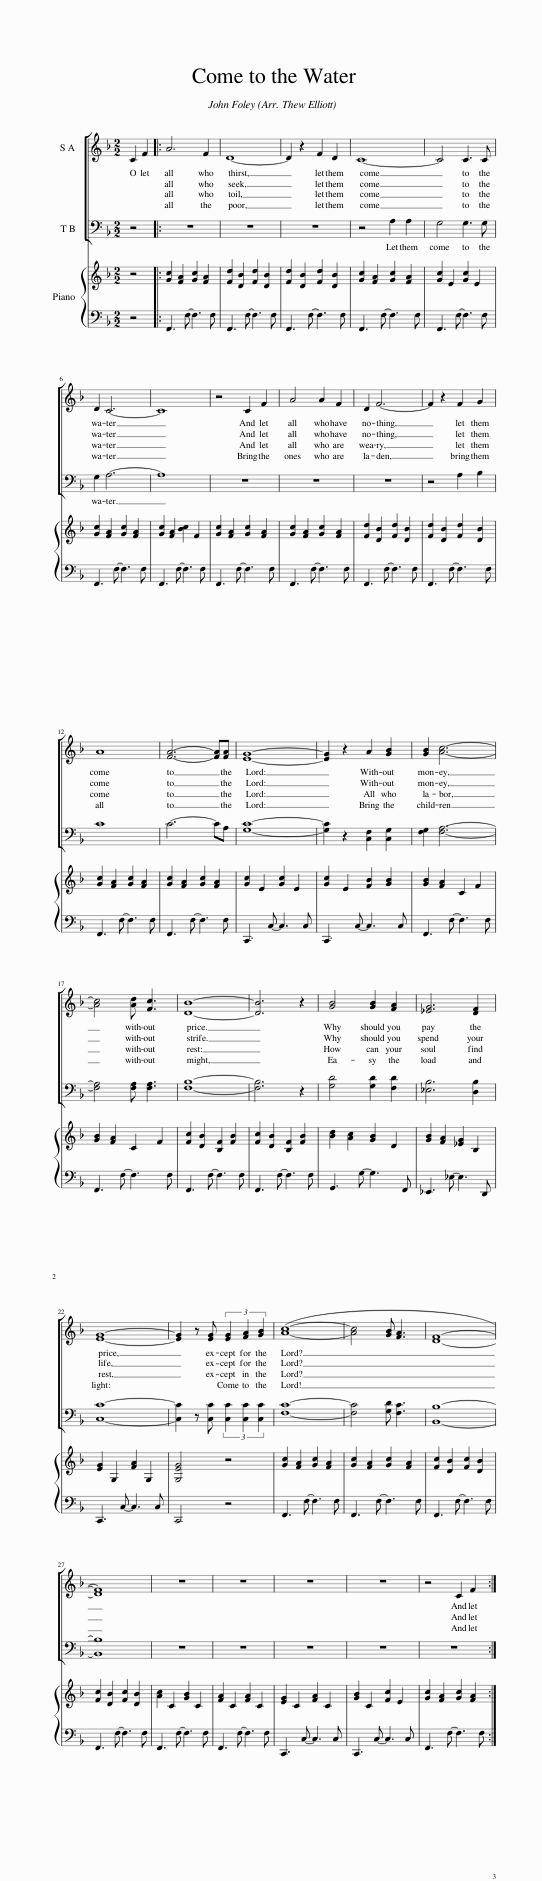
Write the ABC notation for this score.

X:1
%%score [ 1 2 ] { 3 | 4 }
L:1/8
M:2/2
I:linebreak $
K:F
V:1 treble
V:2 bass
V:3 treble
V:4 bass
V:1
 C2 F2 |: A6 F2 | D8- | D2 z2 F2 D2 | C8- | %5
 C4 C3 C |$ D2 C6- | C8 | z4 C2 F2 | A4 A2 F2 | %10
 D2 F6- | F2 z2 F2 G2 |$ A8 | [FA]6- [FA][FA] | [EG]8- | %15
 [EG]2 z2 A2 [GB]2 | [GB]2 [Ac]6- |$ [Ac]4 [Ad] [Fc]3 | [DB]8- | [DB]6 z2 | %20
 [GB]4 [GB]2 [FA]2 | [_EG]6 [DF]2 |$ [EG]8- | [EG]2 z [EG] (3[EG]2 [FA]2 [GB]2 | ([Ac]8- | %25
 [Ac]4 [GB] [FA]3 | [DF]8- |$ [DF]8) | z8 | z8 | %30
 z8 | z8 | z4 C2 F2 :| %33
V:2
 z4 |: z8 | z8 | z8 | z4 A,2 A,2 | %5
 G,4 G,3 G, |$ G,2 A,6- | A,8 | z8 | z8 | %10
 z8 | z4 A,2 B,2 |$ C8 | C6- CA, | [G,C]8- | %15
 [G,C]2 z2 [C,F,]2 [C,G,]2 | [F,G,]2 [F,A,]6- |$ [F,A,]4 [F,A,] [F,A,]3 | [F,B,]8- | [F,B,]6 z2 | %20
 [G,D]4 [G,D]2 [F,D]2 | [_E,B,]6 [D,B,]2 |$ [C,C]8- | [C,C]2 z [C,C] (3[C,C]2 [C,C]2 [C,C]2 | [F,C]8- | %25
 [F,C]4 [G,D] [F,C]3 | [B,,B,]8- |$ [B,,B,]8 | z8 | z8 | %30
 z8 | z8 | z8 :| %33
V:3
 z4 |: [Gc]2 [FA]2 [Gc]2 [FA]2 | [Fd]2 [DB]2 [Fd]2 [DB]2 | [Fd]2 [DB]2 [Fd]2 [DB]2 | [Gc]2 [FA]2 [Gc]2 [FA]2 | %5
 [Gc]2 E2 [Gc]2 E2 |$ [Gc]2 [FA]2 [Gc]2 [FA]2 | [Gc]2 [FA]2 [Bc]2 F2 | [Gc]2 [FA]2 [Gc]2 [FA]2 | [Gc]2 [FA]2 [Gc]2 [FA]2 | %10
 [Fd]2 [DB]2 [Fd]2 [DB]2 | [Fd]2 [DB]2 [Fd]2 [DB]2 |$ [Gc]2 [FA]2 [Gc]2 [FA]2 | [Gc]2 [FA]2 [Gc]2 [FA]2 | [Gc]2 E2 [Gc]2 E2 | %15
 [Gc]2 E2 [FB]2 [GB]2 | [GB]2 [FA]2 C2 F2 |$ [GB]2 [FA]2 C2 F2 | [Fc]2 [DB]2 [B,F]2 [FB]2 | [Fc]2 [DB]2 [B,F]2 [FB]2 | %20
 [Bd]2 [Ac]2 [GB]2 D2 | [GB]2 [FA]2 [_EG]2 B,2 |$ [EG]2 G,2 [FA]2 G,2 | [G,EG]4 z4 | [Gc]2 [FA]2 [Gc]2 [FA]2 | %25
 [Gc]2 [FA]2 [Gc]2 [FA]2 | [Fc]2 [DB]2 [Fc]2 [DB]2 |$ [Fc]2 [DB]2 [Fc]2 [DB]2 | [Ac]2 C2 [GB]2 C2 | [FA]2 C2 [FA]2 C2 | %30
 [EG]2 C2 [FA]2 C2 | [GB]2 C2 [Fc]2 E2 | [Gc]2 [FA]2 [Gc]2 [FA]2 :| %33
V:4
 z4 |: F,,3 F,- F,3 F, | F,,3 F,- F,3 F, | F,,3 F,- F,3 F, | F,,3 F,- F,3 F, | %5
 F,,3 F,- F,3 F, |$ F,,3 F,- F,3 F, | F,,3 F,- F,3 F, | F,,3 F,- F,3 F, | F,,3 F,- F,3 F, | %10
 F,,3 F,- F,3 F, | F,,3 F,- F,3 F, |$ F,,3 F,- F,3 F, | F,,3 F,- F,3 F, | C,,3 C,- C,3 C, | %15
 C,,3 C,- C,3 C, | F,,3 F,- F,3 F, |$ F,,3 F,- F,3 F, | F,,3 F,- F,3 F, | F,,3 F,- F,3 F, | %20
 G,,3 G,- G,3 F,, | _E,,3 _E,- E,3 D,, |$ C,,3 C,- C,3 C, | C,,4 z4 | F,,3 F,- F,3 F, | %25
 F,,3 F,- F,3 F, | F,,3 F,- F,3 F, |$ F,,3 F,- F,3 F, | F,,3 F,- F,3 F, | F,,3 F,- F,3 F, | %30
 C,,3 C,- C,3 C, | C,,3 C,- C,3 C, | F,,3 F,- F,3 F, :| %33
